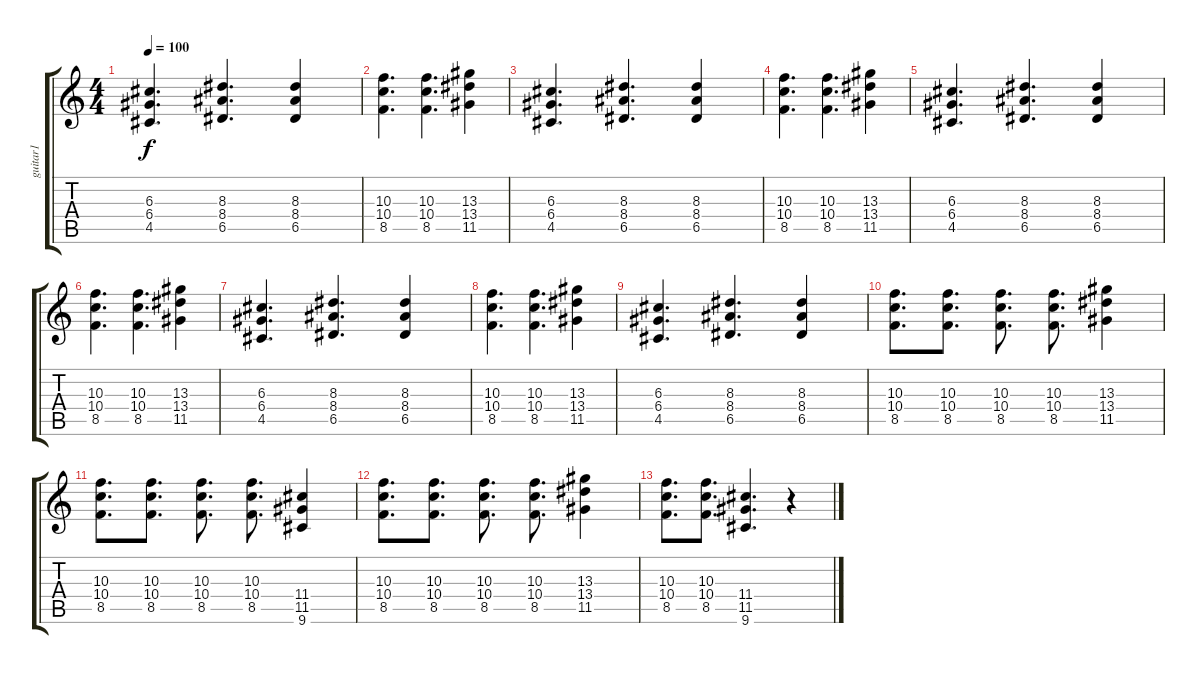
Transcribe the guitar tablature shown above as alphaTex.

\track ("guitar1" "guitar1") {instrument distortionguitar}
\staff {score tabs}
\tuning (E4 B3 G3 D3 A2 E2) {hide}
\ts (4 4)
\tempo 100
\clef g2
\ks c
(6.3 6.4 4.5).4{d dy f} (8.3 8.4 6.5).4{d} (8.3 8.4 6.5).4 |
(10.3 10.4 8.5).4{d} (10.3 10.4 8.5).4{d} (13.3 13.4 11.5).4 |
(6.3 6.4 4.5).4{d} (8.3 8.4 6.5).4{d} (8.3 8.4 6.5).4 |
(10.3 10.4 8.5).4{d} (10.3 10.4 8.5).4{d} (13.3 13.4 11.5).4 |
(6.3 6.4 4.5).4{d} (8.3 8.4 6.5).4{d} (8.3 8.4 6.5).4 |
(10.3 10.4 8.5).4{d} (10.3 10.4 8.5).4{d} (13.3 13.4 11.5).4 |
(6.3 6.4 4.5).4{d} (8.3 8.4 6.5).4{d} (8.3 8.4 6.5).4 |
(10.3 10.4 8.5).4{d} (10.3 10.4 8.5).4{d} (13.3 13.4 11.5).4 |
(6.3 6.4 4.5).4{d} (8.3 8.4 6.5).4{d} (8.3 8.4 6.5).4 |
(10.3 10.4 8.5).8{d} (10.3 10.4 8.5).8{d} (10.3 10.4 8.5).8{d} (10.3 10.4 8.5).8{d} (13.3 13.4 11.5).4 |
(10.3 10.4 8.5).8{d} (10.3 10.4 8.5).8{d} (10.3 10.4 8.5).8{d} (10.3 10.4 8.5).8{d} (11.4 11.5 9.6).4 |
(10.3 10.4 8.5).8{d} (10.3 10.4 8.5).8{d} (10.3 10.4 8.5).8{d} (10.3 10.4 8.5).8{d} (13.3 13.4 11.5).4 |
(10.3 10.4 8.5).8{d} (10.3 10.4 8.5).8{d} (11.4 11.5 9.6).4{d} r.4
